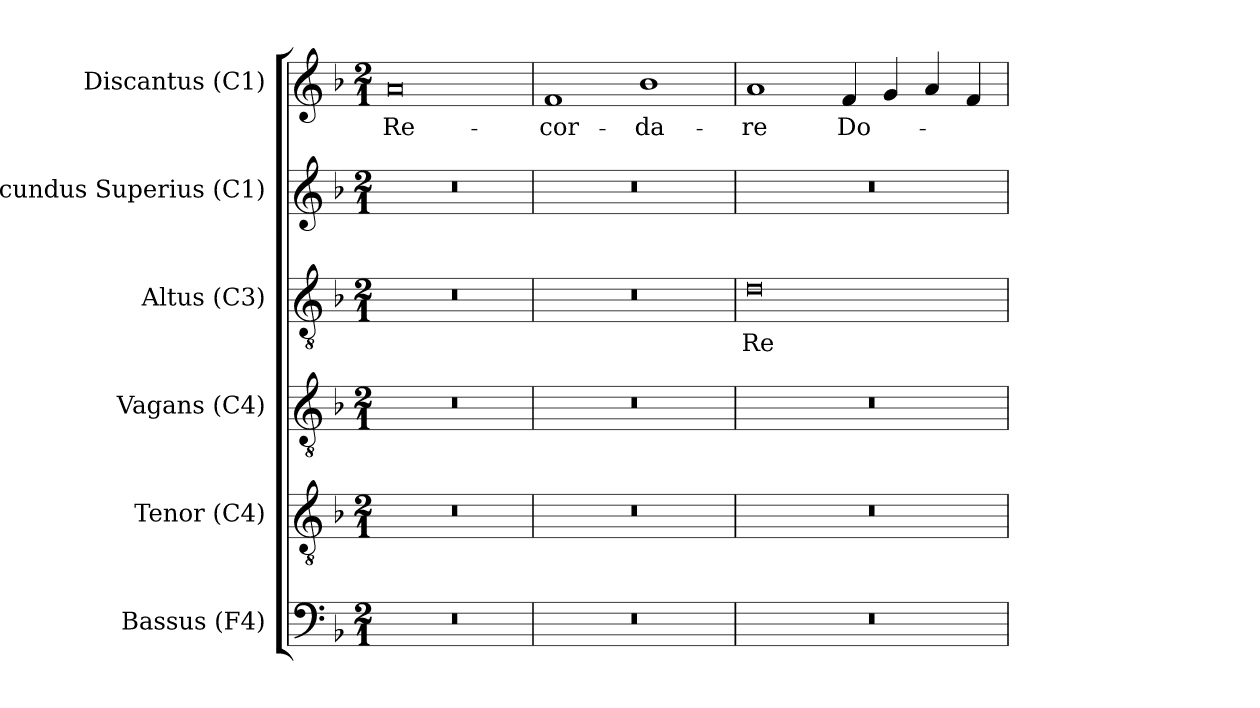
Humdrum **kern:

**kern	**kern	**kern	**kern	**text	**kern	**kern	**text
*part6	*part5	*part4	*part3	*part3	*part2	*part1	*part1
*staff6	*staff5	*staff4	*staff3	*staff3	*staff2	*staff1	*staff1
*I"Bassus (F4)	*I"Tenor (C4)	*I"Vagans (C4)	*I"Altus (C3)	*	*I"Secundus Superius (C1)	*I"Discantus (C1)	*
*I'B	*I'T	*I'V	*I'A	*	*I'S2	*I'D	*
!!LO:PB:g=z
*clefF4	*clefGv2	*clefGv2	*clefGv2	*	*clefG2	*clefG2	*
*	*	*ITrd7c12	*	*	*	*	*
*k[b-]	*k[b-]	*k[b-]	*k[b-]	*	*k[b-]	*k[b-]	*
*F:	*F:	*F:	*F:	*	*F:	*F:	*
*M2/1	*M2/1	*M2/1	*M2/1	*	*M2/1	*M2/1	*
=1	=1	=1	=1	=1	=1	=1	=1
!LO:N:vis=1	!LO:N:vis=1	!LO:N:vis=1	!LO:N:vis=1	!	!LO:N:vis=1	!	!
!	!	!	!	!	!	!	!LO:LY:b:color=#000000
0r	0r	0r	0r	.	0r	0ai	Re-
=2	=2	=2	=2	=2	=2	=2	=2
!LO:N:vis=1	!LO:N:vis=1	!LO:N:vis=1	!LO:N:vis=1	!	!LO:N:vis=1	!	!
!	!	!	!	!	!	!	!LO:LY:b:color=#000000
0r	0r	0r	0r	.	0r	1fi	-cor-
!	!	!	!	!	!	!	!LO:LY:b:color=#000000
.	.	.	.	.	.	1b-i	-da-
=3	=3	=3	=3	=3	=3	=3	=3
!LO:N:vis=1	!LO:N:vis=1	!LO:N:vis=1	!	!	!	!	!
!	!	!	!	!LO:LY:b:color=#000000	!LO:N:vis=1	!	!
!	!	!	!	!	!	!	!LO:LY:b:color=#000000
0r	0r	0r	0di	Re-	0r	1ai	-re
!	!	!	!	!	!	!	!LO:LY:b:color=#000000
.	.	.	.	.	.	4fi/	Do-
.	.	.	.	.	.	4gi/	.
.	.	.	.	.	.	4ai/	.
.	.	.	.	.	.	4fi/	.
=	=	=	=	=	=	=	=
*-	*-	*-	*-	*-	*-	*-	*-
